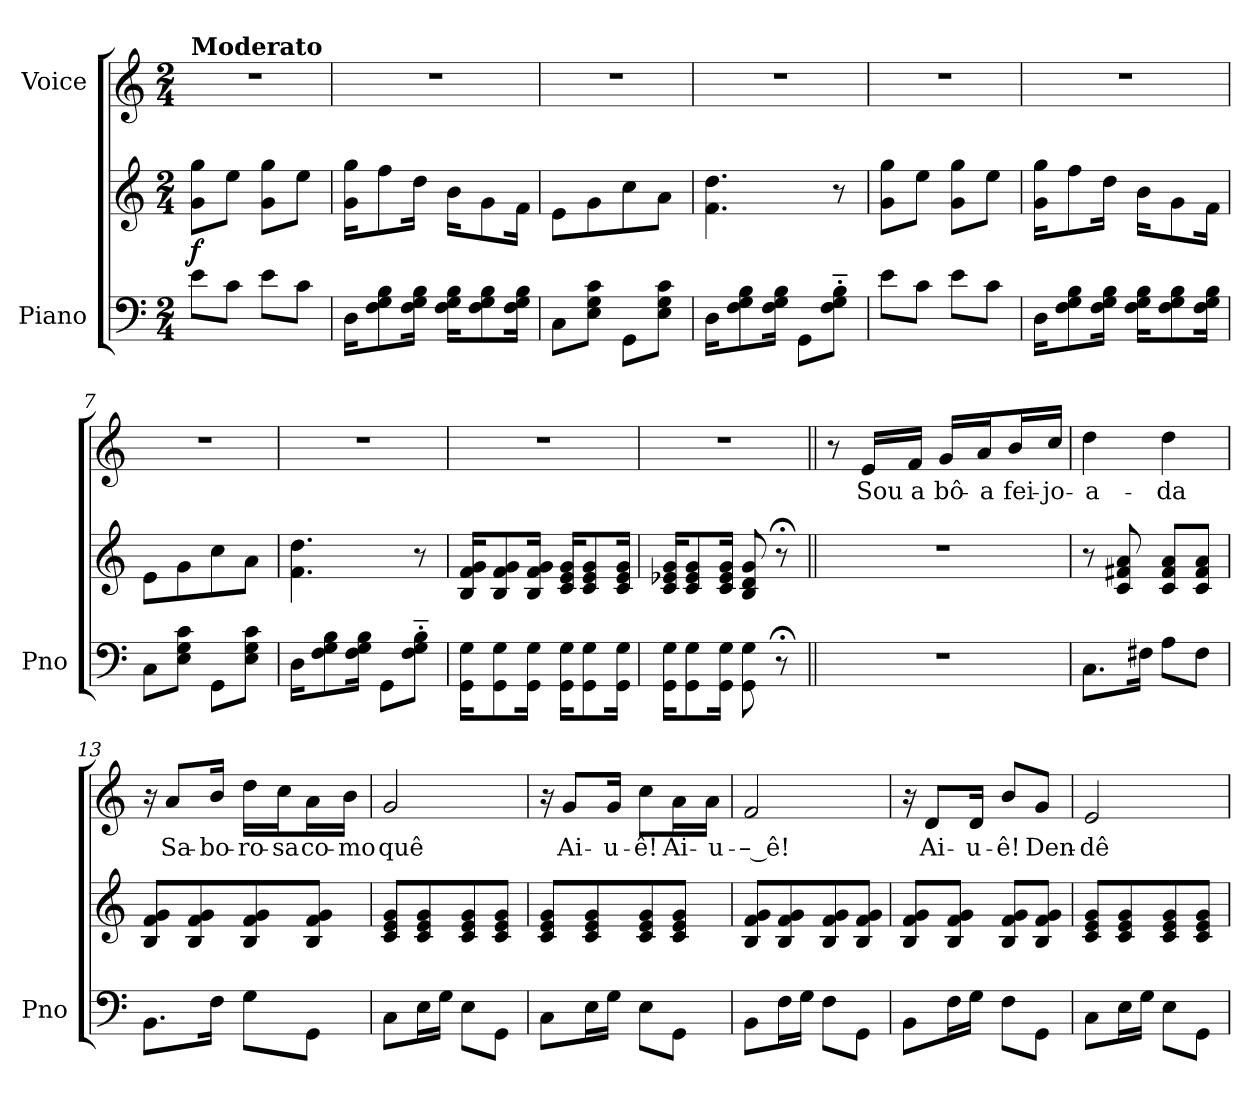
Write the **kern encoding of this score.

**kern	**kern	**dynam	**kern	**text
*part2	*part2	*part2	*part1	*part1
*staff3	*staff2	*staff2/3	*staff1	*staff1
*I"Piano	*	*	*I"Voice	*
*I'Pno	*	*	*	*
*clefF4	*clefG2	*	*clefG2	*
*k[]	*k[]	*	*k[]	*
*M2/4	*M2/4	*	*M2/4	*
=1	=1	=1	=1	=1
!	!	!	!LO:TX:a:B:t=Moderato	!
!	!	!LO:DY:b	!	!
8e\L	8g\ 8gg\L	f	2r	.
8c\J	8ee\J	.	.	.
8e\L	8g\ 8gg\L	.	.	.
8c\J	8ee\J	.	.	.
=2	=2	=2	=2	=2
16D\KL	16g\ 16gg\KL	.	2r	.
8F\ 8G\ 8B\	8ff\	.	.	.
16F\ 16G\ 16B\Jk	16dd\Jk	.	.	.
16F\ 16G\ 16B\KL	16b\KL	.	.	.
8F\ 8G\ 8B\	8g\	.	.	.
16F\ 16G\ 16B\Jk	16f\Jk	.	.	.
=3	=3	=3	=3	=3
8C\L	8e\L	.	2r	.
8E\ 8G\ 8c\J	8g\	.	.	.
8GG\L	8cc\	.	.	.
8E\ 8G\ 8c\J	8a\J	.	.	.
=4	=4	=4	=4	=4
16D\KL	4.f\ 4.dd\	.	2r	.
8F\ 8G\ 8B\	.	.	.	.
16F\ 16G\ 16B\Jk	.	.	.	.
8GG\L	.	.	.	.
8F\'~ 8G\'~ 8B\'~J	8r	.	.	.
=5	=5	=5	=5	=5
8e\L	8g\ 8gg\L	.	2r	.
8c\J	8ee\J	.	.	.
8e\L	8g\ 8gg\L	.	.	.
8c\J	8ee\J	.	.	.
!!LO:LB:g=z
=6	=6	=6	=6	=6
16D\KL	16g\ 16gg\KL	.	2r	.
8F\ 8G\ 8B\	8ff\	.	.	.
16F\ 16G\ 16B\Jk	16dd\Jk	.	.	.
16F\ 16G\ 16B\KL	16b\KL	.	.	.
8F\ 8G\ 8B\	8g\	.	.	.
16F\ 16G\ 16B\Jk	16f\Jk	.	.	.
=7	=7	=7	=7	=7
8C\L	8e\L	.	2r	.
8E\ 8G\ 8c\J	8g\	.	.	.
8GG\L	8cc\	.	.	.
8E\ 8G\ 8c\J	8a\J	.	.	.
=8	=8	=8	=8	=8
16D\KL	4.f\ 4.dd\	.	2r	.
8F\ 8G\ 8B\	.	.	.	.
16F\ 16G\ 16B\Jk	.	.	.	.
8GG\L	.	.	.	.
8F\'~ 8G\'~ 8B\'~J	8r	.	.	.
=9	=9	=9	=9	=9
16GG\ 16G\KL	16B/ 16f/ 16g/KL	.	2r	.
8GG\ 8G\	8B/ 8f/ 8g/	.	.	.
16GG\ 16G\Jk	16B/ 16f/ 16g/Jk	.	.	.
16GG\ 16G\KL	16c/ 16e/ 16g/KL	.	.	.
8GG\ 8G\	8c/ 8e/ 8g/	.	.	.
16GG\ 16G\Jk	16c/ 16e/ 16g/Jk	.	.	.
=10	=10	=10	=10	=10
16GG\ 16G\KL	16c/ 16e-X/ 16g/KL	.	2r	.
8GG\ 8G\	8c/ 8e-/ 8g/	.	.	.
16GG\ 16G\Jk	16c/ 16e-/ 16g/Jk	.	.	.
8GG\ 8G\	8B/ 8d/ 8g/	.	.	.
8r;	8r;<	.	.	.
!!LO:LB:g=z
=11||	=11||	=11||	=11||	=11||
2r	2r	.	8r	.
!	!	!	!	!LO:LY:b
.	.	.	16e/LL	Sou
!	!	!	!	!LO:LY:b
.	.	.	16f/JJ	a
!	!	!	!	!LO:LY:b
.	.	.	16g/LL	bô-
!	!	!	!	!LO:LY:b
.	.	.	16a/J	-a
!	!	!	!	!LO:LY:b
.	.	.	16b/L	fei-
!	!	!	!	!LO:LY:b
.	.	.	16cc/JJ	-jo-
=12	=12	=12	=12	=12
!	!	!	!	!LO:LY:b
8.C\L	8r	.	4dd\	-a-
.	8c/ 8f#X/ 8a/	.	.	.
16F#X\Jk	.	.	.	.
!	!	!	!	!LO:LY:b
8A\L	8c/ 8f#/ 8a/L	.	4dd\	-da
8F#\J	8c/ 8f#/ 8a/J	.	.	.
=13	=13	=13	=13	=13
8.BB\L	8B/ 8f/ 8g/L	.	16r	.
!	!	!	!	!LO:LY:b
.	.	.	8a/L	Sa-
.	8B/ 8f/ 8g/	.	.	.
!	!	!	!	!LO:LY:b
16F\Jk	.	.	16b/Jk	-bo-
!	!	!	!	!LO:LY:b
8G\L	8B/ 8f/ 8g/	.	16dd\LL	-ro-
!	!	!	!	!LO:LY:b
.	.	.	16cc\J	-sa
!	!	!	!	!LO:LY:b
8GG\J	8B/ 8f/ 8g/J	.	16a\L	co-
!	!	!	!	!LO:LY:b
.	.	.	16b\JJ	-mo
=14	=14	=14	=14	=14
!	!	!	!	!LO:LY:b
8C\L	8c/ 8e/ 8g/L	.	2g/	quê
16E\L	8c/ 8e/ 8g/	.	.	.
16G\JJ	.	.	.	.
8E\L	8c/ 8e/ 8g/	.	.	.
8GG\J	8c/ 8e/ 8g/J	.	.	.
=15	=15	=15	=15	=15
8C\L	8c/ 8e/ 8g/L	.	16r	.
!	!	!	!	!LO:LY:b
.	.	.	8g/L	Ai-
16E\L	8c/ 8e/ 8g/	.	.	.
!	!	!	!	!LO:LY:b
16G\JJ	.	.	16g/Jk	-u-
!	!	!	!	!LO:LY:b
8E\L	8c/ 8e/ 8g/	.	8cc\L	-ê!
!	!	!	!	!LO:LY:b
8GG\J	8c/ 8e/ 8g/J	.	16a\L	Ai-
!	!	!	!	!LO:LY:b
.	.	.	16a\JJ	-u-
!!LO:LB:g=z
=16	=16	=16	=16	=16
!	!	!	!	!LO:LY:b
8BB\L	8B/ 8f/ 8g/L	.	2f/	-– ê!
16F\L	8B/ 8f/ 8g/	.	.	.
16G\JJ	.	.	.	.
8F\L	8B/ 8f/ 8g/	.	.	.
8GG\J	8B/ 8f/ 8g/J	.	.	.
=17	=17	=17	=17	=17
8BB\L	8B/ 8f/ 8g/L	.	16r	.
!	!	!	!	!LO:LY:b
.	.	.	8d/L	Ai-
16F\L	8B/ 8f/ 8g/J	.	.	.
!	!	!	!	!LO:LY:b
16G\JJ	.	.	16d/Jk	-u-
!	!	!	!	!LO:LY:b
8F\L	8B/ 8f/ 8g/L	.	8b/L	-ê!
!	!	!	!	!LO:LY:b
8GG\J	8B/ 8f/ 8g/J	.	8g/J	Den-
=18	=18	=18	=18	=18
!	!	!	!	!LO:LY:b
8C\L	8c/ 8e/ 8g/L	.	2e/	-dê
16E\L	8c/ 8e/ 8g/	.	.	.
16G\JJ	.	.	.	.
8E\L	8c/ 8e/ 8g/	.	.	.
8GG\J	8c/ 8e/ 8g/J	.	.	.
=	=	=	=	=
*-	*-	*-	*-	*-
